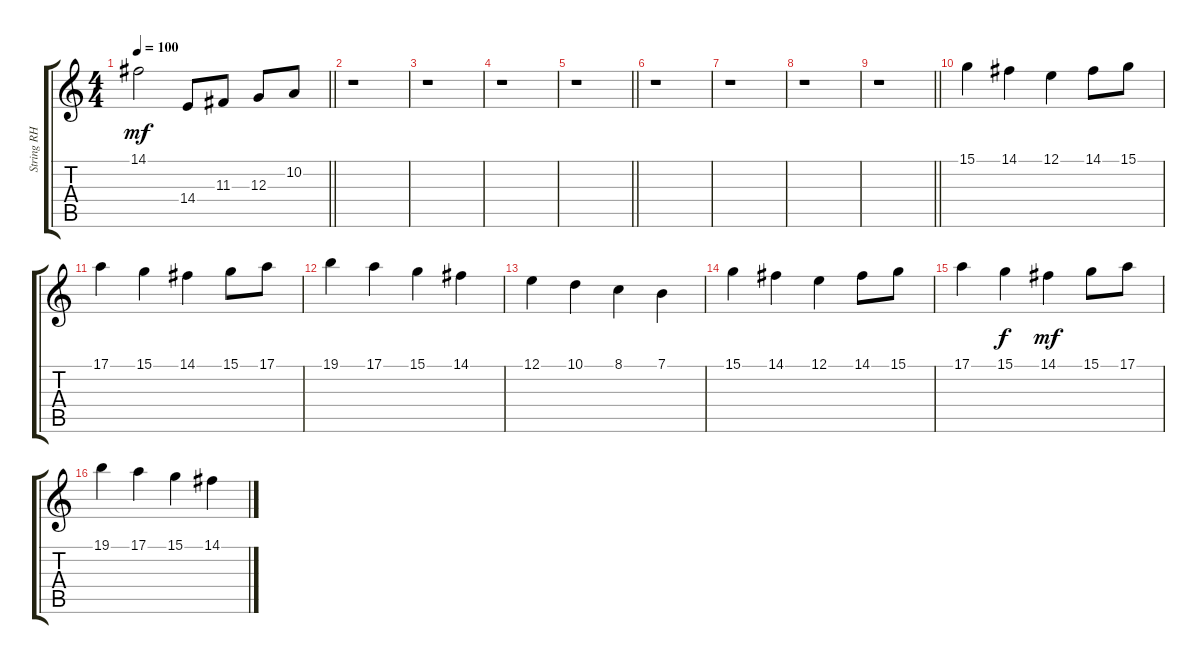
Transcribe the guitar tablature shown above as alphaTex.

\track ("String RH" "String RH") {instrument stringensemble1}
\staff {score tabs}
\tuning (E4 B3 G3 D3 A2 E2) {hide}
\ts (4 4)
\tempo 100
\clef g2
\barLineRight lightlight
\ks c
14.1.2{dy mf} 14.4.8 11.3.8 12.3.8 10.2.8 |
r.1 |
r.1 |
r.1 |
\barLineRight lightlight
r.1 |
r.1 |
r.1 |
r.1 |
\barLineRight lightlight
r.1 |
15.1.4 14.1.4 12.1.4 14.1.8 15.1.8 |
17.1.4 15.1.4 14.1.4 15.1.8 17.1.8 |
19.1.4 17.1.4 15.1.4 14.1.4 |
12.1.4 10.1.4 8.1.4 7.1.4 |
15.1.4 14.1.4 12.1.4 14.1.8 15.1.8 |
17.1.4 15.1.4{dy f} 14.1.4{dy mf} 15.1.8 17.1.8 |
19.1.4 17.1.4 15.1.4 14.1.4
